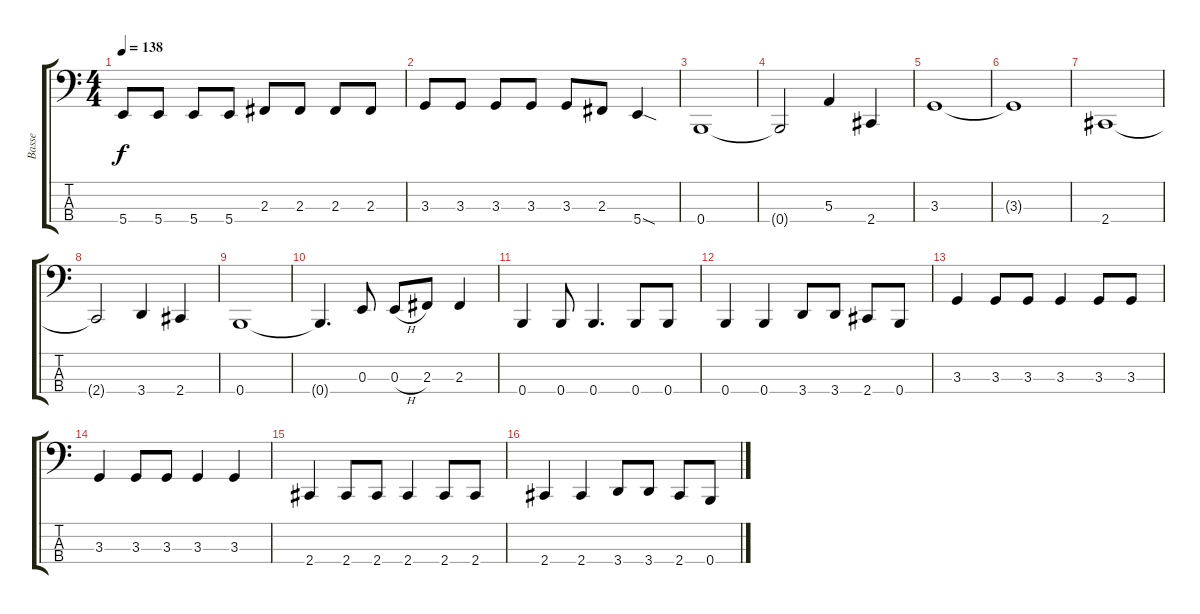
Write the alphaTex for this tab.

\track ("Basse" "Basse") {instrument electricbassfinger}
\staff {score tabs}
\tuning (D2 A1 E1 B0) {hide}
\ts (4 4)
\tempo 138
\clef f4
\ks c
5.4.8{dy f} 5.4.8 5.4.8 5.4.8 2.3.8 2.3.8 2.3.8 2.3.8 |
3.3.8 3.3.8 3.3.8 3.3.8 3.3.8 2.3.8 5.4{sod}.4 |
0.4.1 |
0.4{t}.2 5.3.4 2.4.4 |
3.3.1 |
3.3{t}.1 |
2.4.1 |
2.4{t}.2 3.4.4 2.4.4 |
0.4.1 |
0.4{t}.4{d} 0.3.8 0.3{h}.8 2.3.8 2.3.4 |
0.4.4 0.4.8 0.4.4{d} 0.4.8 0.4.8 |
0.4.4 0.4.4 3.4.8 3.4.8 2.4.8 0.4.8 |
3.3.4 3.3.8 3.3.8 3.3.4 3.3.8 3.3.8 |
3.3.4 3.3.8 3.3.8 3.3.4 3.3.4 |
2.4.4 2.4.8 2.4.8 2.4.4 2.4.8 2.4.8 |
2.4.4 2.4.4 3.4.8 3.4.8 2.4.8 0.4.8
